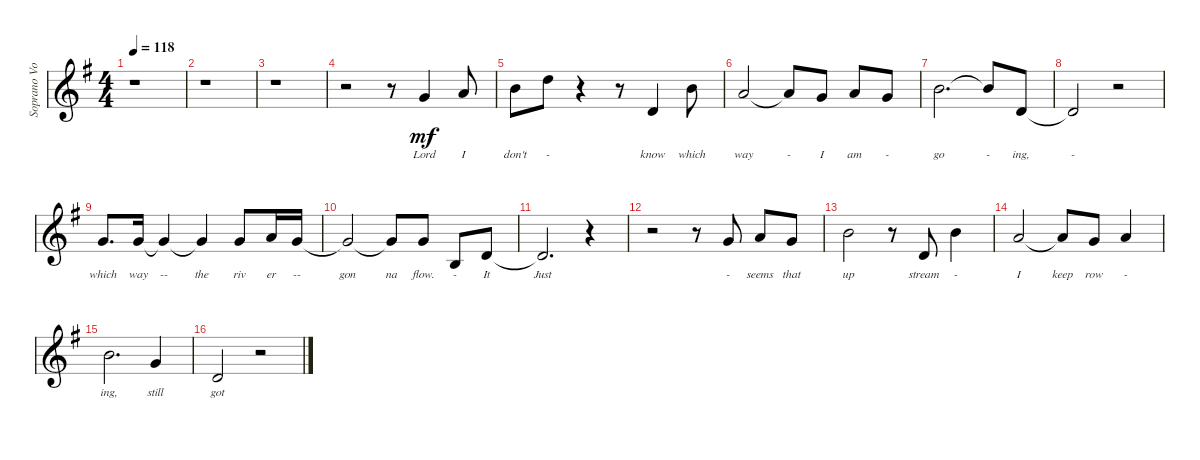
\track ("Soprano Voice" "Soprano Vo") {instrument voiceoohs}
\staff {score}
\tuning (E4 B3 G3 D3 A2 E2 B1) {hide}
\ts (4 4)
\tempo 118
\clef g2
\ks g
r.1{dy mf instrument voiceoohs} |
r.1 |
r.1 |
r.2 r.8 3.1.4{lyrics (0 "Lord") lyrics (1 "") lyrics (2 "") lyrics (3 "") lyrics (4 "")} 5.1.8{lyrics (0 "I") lyrics (1 "") lyrics (2 "") lyrics (3 "") lyrics (4 "")} |
7.1.8{lyrics (0 "don't") lyrics (1 "") lyrics (2 "") lyrics (3 "") lyrics (4 "")} 10.1.8{lyrics (0 "-") lyrics (1 "") lyrics (2 "") lyrics (3 "") lyrics (4 "")} r.4 r.8 3.2.4{lyrics (0 "know") lyrics (1 "") lyrics (2 "") lyrics (3 "") lyrics (4 "")} 7.1.8{lyrics (0 "which") lyrics (1 "") lyrics (2 "") lyrics (3 "") lyrics (4 "")} |
5.1.2{lyrics (0 "way") lyrics (1 "") lyrics (2 "") lyrics (3 "") lyrics (4 "")} 5.1{t}.8{lyrics (0 "-") lyrics (1 "") lyrics (2 "") lyrics (3 "") lyrics (4 "")} 3.1.8{lyrics (0 "I") lyrics (1 "") lyrics (2 "") lyrics (3 "") lyrics (4 "")} 5.1.8{lyrics (0 "am") lyrics (1 "") lyrics (2 "") lyrics (3 "") lyrics (4 "")} 3.1.8{lyrics (0 "-") lyrics (1 "") lyrics (2 "") lyrics (3 "") lyrics (4 "")} |
7.1.2{d lyrics (0 "go") lyrics (1 "") lyrics (2 "") lyrics (3 "") lyrics (4 "")} 7.1{t}.8{lyrics (0 "-") lyrics (1 "") lyrics (2 "") lyrics (3 "") lyrics (4 "")} 3.2.8{lyrics (0 "ing,") lyrics (1 "") lyrics (2 "") lyrics (3 "") lyrics (4 "")} |
3.2{t}.2{lyrics (0 "-") lyrics (1 "") lyrics (2 "") lyrics (3 "") lyrics (4 "")} r.2 |
3.1.8{d lyrics (0 "which") lyrics (1 "") lyrics (2 "") lyrics (3 "") lyrics (4 "")} 3.1.16{lyrics (0 "way") lyrics (1 "") lyrics (2 "") lyrics (3 "") lyrics (4 "")} 3.1{t}.4{lyrics (0 "--") lyrics (1 "") lyrics (2 "") lyrics (3 "") lyrics (4 "")} 3.1{t}.4{lyrics (0 "the") lyrics (1 "") lyrics (2 "") lyrics (3 "") lyrics (4 "")} 3.1.8{lyrics (0 "riv") lyrics (1 "") lyrics (2 "") lyrics (3 "") lyrics (4 "")} 5.1.16{lyrics (0 "er") lyrics (1 "") lyrics (2 "") lyrics (3 "") lyrics (4 "")} 3.1.16{lyrics (0 "--") lyrics (1 "") lyrics (2 "") lyrics (3 "") lyrics (4 "")} |
3.1{t}.2{lyrics (0 "gon") lyrics (1 "") lyrics (2 "") lyrics (3 "") lyrics (4 "")} 3.1{t}.8{lyrics (0 "na") lyrics (1 "") lyrics (2 "") lyrics (3 "") lyrics (4 "")} 3.1.8{lyrics (0 "flow.") lyrics (1 "") lyrics (2 "") lyrics (3 "") lyrics (4 "")} 0.2.8{lyrics (0 "-") lyrics (1 "") lyrics (2 "") lyrics (3 "") lyrics (4 "")} 3.2.8{lyrics (0 "It") lyrics (1 "") lyrics (2 "") lyrics (3 "") lyrics (4 "")} |
3.2{t}.2{d lyrics (0 "Just") lyrics (1 "") lyrics (2 "") lyrics (3 "") lyrics (4 "")} r.4 |
r.2 r.8 3.1.8{lyrics (0 "-") lyrics (1 "") lyrics (2 "") lyrics (3 "") lyrics (4 "")} 5.1.8{lyrics (0 "seems") lyrics (1 "") lyrics (2 "") lyrics (3 "") lyrics (4 "")} 3.1.8{lyrics (0 "that") lyrics (1 "") lyrics (2 "") lyrics (3 "") lyrics (4 "")} |
7.1.2{lyrics (0 "up") lyrics (1 "") lyrics (2 "") lyrics (3 "") lyrics (4 "")} r.8 3.2.8{lyrics (0 "stream") lyrics (1 "") lyrics (2 "") lyrics (3 "") lyrics (4 "")} 7.1.4{lyrics (0 "-") lyrics (1 "") lyrics (2 "") lyrics (3 "") lyrics (4 "")} |
5.1.2{lyrics (0 "I") lyrics (1 "") lyrics (2 "") lyrics (3 "") lyrics (4 "")} 5.1{t}.8{lyrics (0 "keep") lyrics (1 "") lyrics (2 "") lyrics (3 "") lyrics (4 "")} 3.1.8{lyrics (0 "row") lyrics (1 "") lyrics (2 "") lyrics (3 "") lyrics (4 "")} 5.1.4{lyrics (0 "-") lyrics (1 "") lyrics (2 "") lyrics (3 "") lyrics (4 "")} |
7.1.2{d lyrics (0 "ing,") lyrics (1 "") lyrics (2 "") lyrics (3 "") lyrics (4 "")} 3.1.4{lyrics (0 "still") lyrics (1 "") lyrics (2 "") lyrics (3 "") lyrics (4 "")} |
3.2.2{lyrics (0 "got") lyrics (1 "") lyrics (2 "") lyrics (3 "") lyrics (4 "")} r.2
